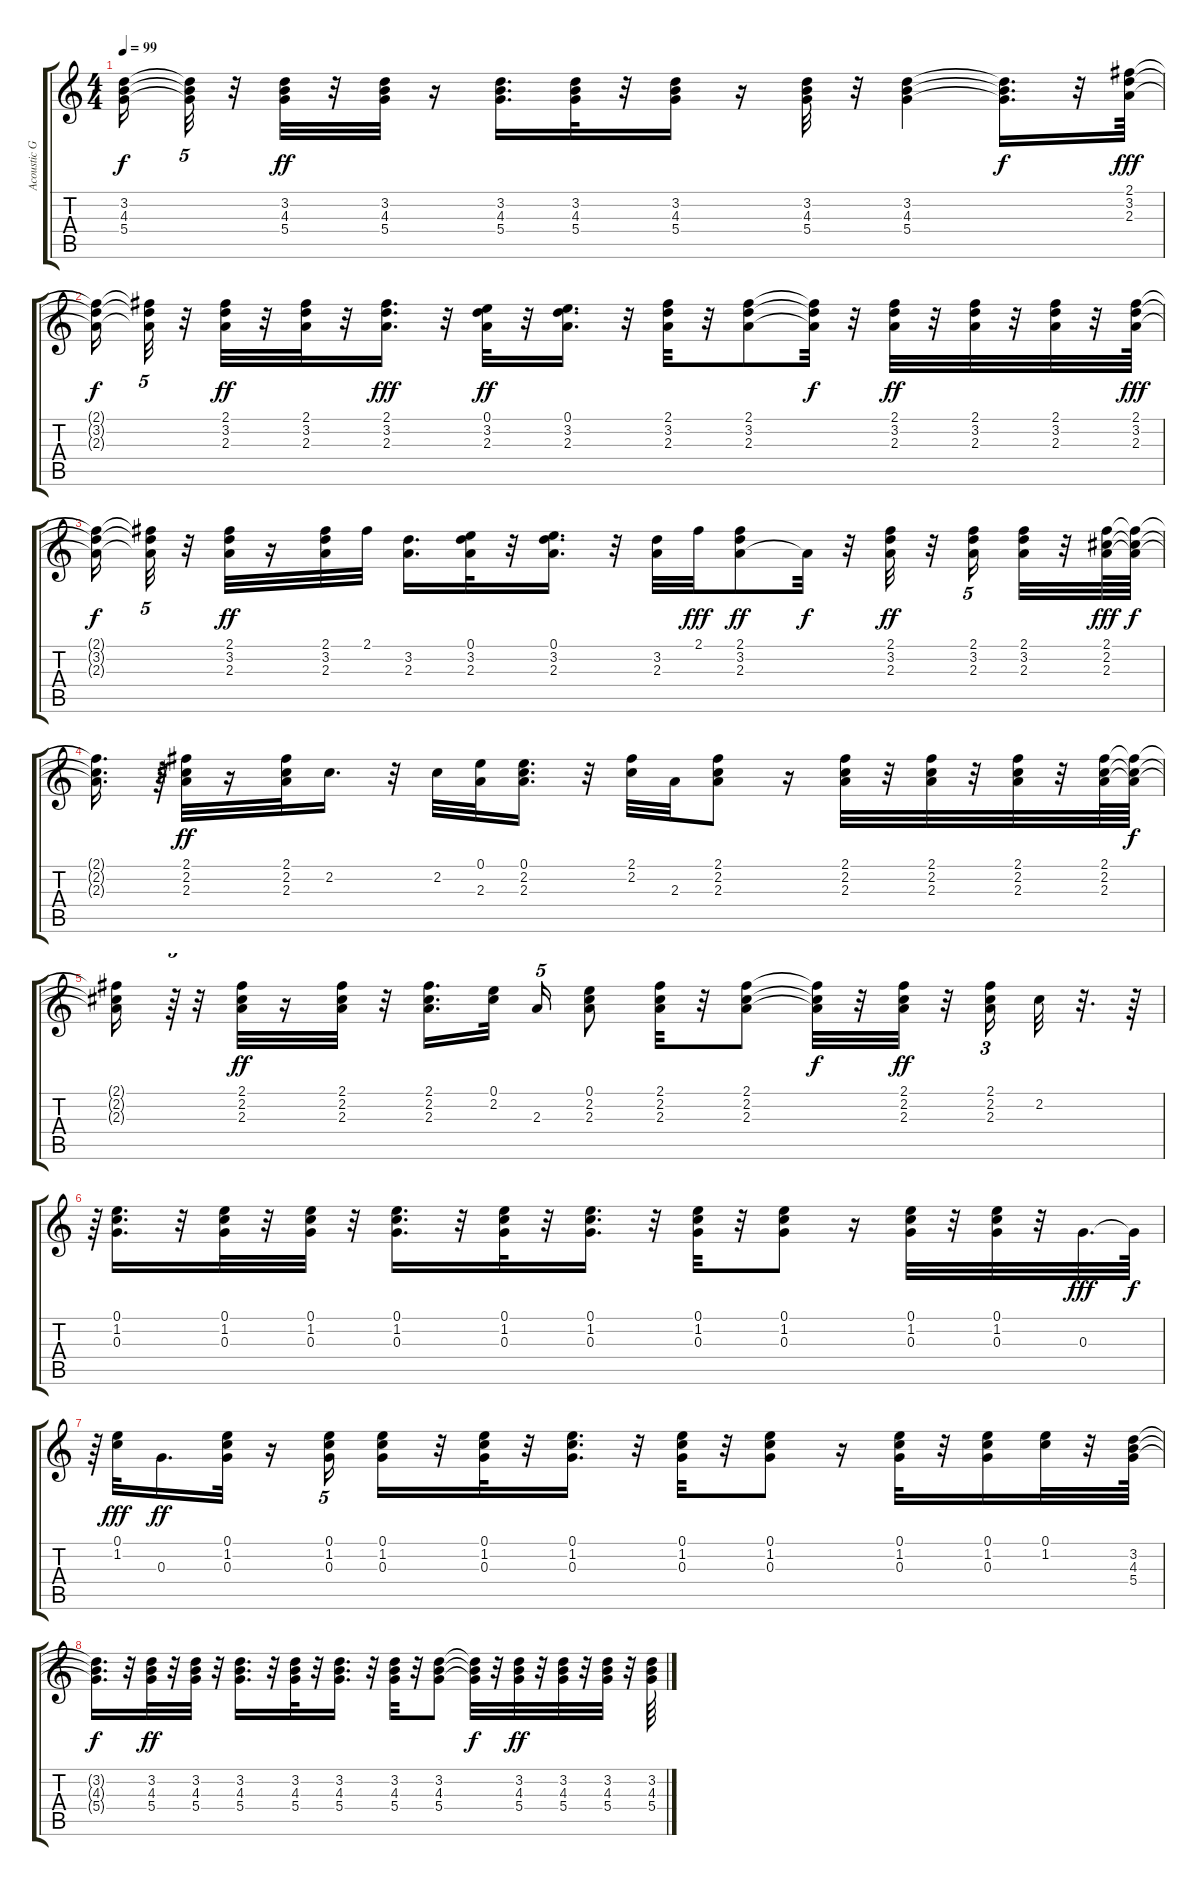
\track ("Acoustic Guitar" "Acoustic G") {instrument acousticguitarsteel}
\staff {score tabs}
\tuning (E4 B3 G3 D3 A2 E2) {hide}
\ts (4 4)
\tempo 99
\clef g2
\ks c
(3.2{t} 4.3{t} 5.4{t}).16{dy f} (3.2{t} 4.3{t} 5.4{t}).32{tu (5 4)} r.32 (3.2 4.3 5.4).32{dy ff} r.32 (3.2 4.3 5.4).32 r.16 (3.2 4.3 5.4).16{d} (3.2 4.3 5.4).32 r.32 (3.2 4.3 5.4).16 r.16 (3.2 4.3 5.4).32 r.32 (3.2 4.3 5.4).4 (3.2{t} 4.3{t} 5.4{t}).16{d dy f} r.32 (2.1 3.2 2.3).64{dy fff} |
(2.1{t} 3.2{t} 2.3{t}).16{dy f} (2.1{t} 3.2{t} 2.3{t}).32{tu (5 4)} r.32 (2.1 3.2 2.3).32{dy ff} r.32 (2.1 3.2 2.3).32 r.32 (2.1 3.2 2.3).16{d dy fff} r.32 (0.1 3.2 2.3).32{dy ff} r.32 (0.1 3.2 2.3).16{d} r.32 (2.1 3.2 2.3).32 r.32 (2.1 3.2 2.3).8 (2.1{t} 3.2{t} 2.3{t}).32{dy f} r.32 (2.1 3.2 2.3).32{dy ff} r.32 (2.1 3.2 2.3).32 r.32 (2.1 3.2 2.3).32 r.32 (2.1 3.2 2.3).64{dy fff} |
(2.1{t} 3.2{t} 2.3{t}).16{dy f} (2.1{t} 3.2{t} 2.3{t}).32{tu (5 4)} r.32 (2.1 3.2 2.3).32{dy ff} r.16 (2.1 3.2 2.3).32 2.1.32 (3.2 2.3).16{d} (0.1 3.2 2.3).32 r.32 (0.1 3.2 2.3).16{d} r.32 (3.2 2.3).32 2.1.32{dy fff} (2.1 3.2 2.3).8{dy ff} 2.3{t}.32{dy f} r.32 (2.1 3.2 2.3).32{dy ff} r.32 (2.1 3.2 2.3).16{tu (5 4)} (2.1 3.2 2.3).32 r.32 (2.1 2.2 2.3).64{dy fff} (2.1{t} 2.2{t} 2.3{t}).64{dy f} |
(2.1{t} 2.2{t} 2.3{t}).16{d} r.64{tu (5 4)} (2.1 2.2 2.3).32{dy ff} r.16 (2.1 2.2 2.3).32 2.2.16{d} r.32 2.2.32 (0.1 2.3).32 (0.1 2.2 2.3).16{d} r.32 (2.1 2.2).32 2.3.32 (2.1 2.2 2.3).8 r.16 (2.1 2.2 2.3).32 r.32 (2.1 2.2 2.3).32 r.32 (2.1 2.2 2.3).32 r.32 (2.1 2.2 2.3).64 (2.1{t} 2.2{t} 2.3{t}).64{dy f} |
(2.1{t} 2.2{t} 2.3{t}).16 r.64{tu (5 4)} r.32 (2.1 2.2 2.3).32{dy ff} r.16 (2.1 2.2 2.3).32 r.32 (2.1 2.2 2.3).16{d} (0.1 2.2).32{beam splitsecondary} 2.3.16{tu (5 4)} (0.1 2.2 2.3).8 (2.1 2.2 2.3).32 r.32 (2.1 2.2 2.3).8 (2.1{t} 2.2{t} 2.3{t}).32{dy f} r.32 (2.1 2.2 2.3).32{dy ff} r.32 (2.1 2.2 2.3).16{tu (3 2)} 2.2.32 r.32{d} r.64 |
r.64{tu (3 2)} (0.1 1.2 0.3).16{d} r.32 (0.1 1.2 0.3).32 r.32 (0.1 1.2 0.3).32 r.32 (0.1 1.2 0.3).16{d} r.32 (0.1 1.2 0.3).32 r.32 (0.1 1.2 0.3).16{d} r.32 (0.1 1.2 0.3).32 r.32 (0.1 1.2 0.3).8 r.16 (0.1 1.2 0.3).32 r.32 (0.1 1.2 0.3).32 r.32 0.3.32{d dy fff} 0.3{t}.64{dy f} |
r.64{tu (3 2)} (0.1 1.2).32{dy fff} 0.3.16{d dy ff} (0.1 1.2 0.3).32 r.16 (0.1 1.2 0.3).16{tu (5 4)} (0.1 1.2 0.3).16 r.32 (0.1 1.2 0.3).32 r.32 (0.1 1.2 0.3).16{d} r.32 (0.1 1.2 0.3).32 r.32 (0.1 1.2 0.3).8 r.16 (0.1 1.2 0.3).32 r.32 (0.1 1.2 0.3).16 (0.1 1.2).32 r.32 (3.2 4.3 5.4).64 |
(3.2{t} 4.3{t} 5.4{t}).16{d dy f} r.32 (3.2 4.3 5.4).32{dy ff} r.32 (3.2 4.3 5.4).32 r.32 (3.2 4.3 5.4).16{d} r.32 (3.2 4.3 5.4).32 r.32 (3.2 4.3 5.4).16{d} r.32 (3.2 4.3 5.4).32 r.32 (3.2 4.3 5.4).8 (3.2{t} 4.3{t} 5.4{t}).32{dy f} r.32 (3.2 4.3 5.4).32{dy ff} r.32 (3.2 4.3 5.4).32 r.32 (3.2 4.3 5.4).32 r.32 (3.2 4.3 5.4).64
